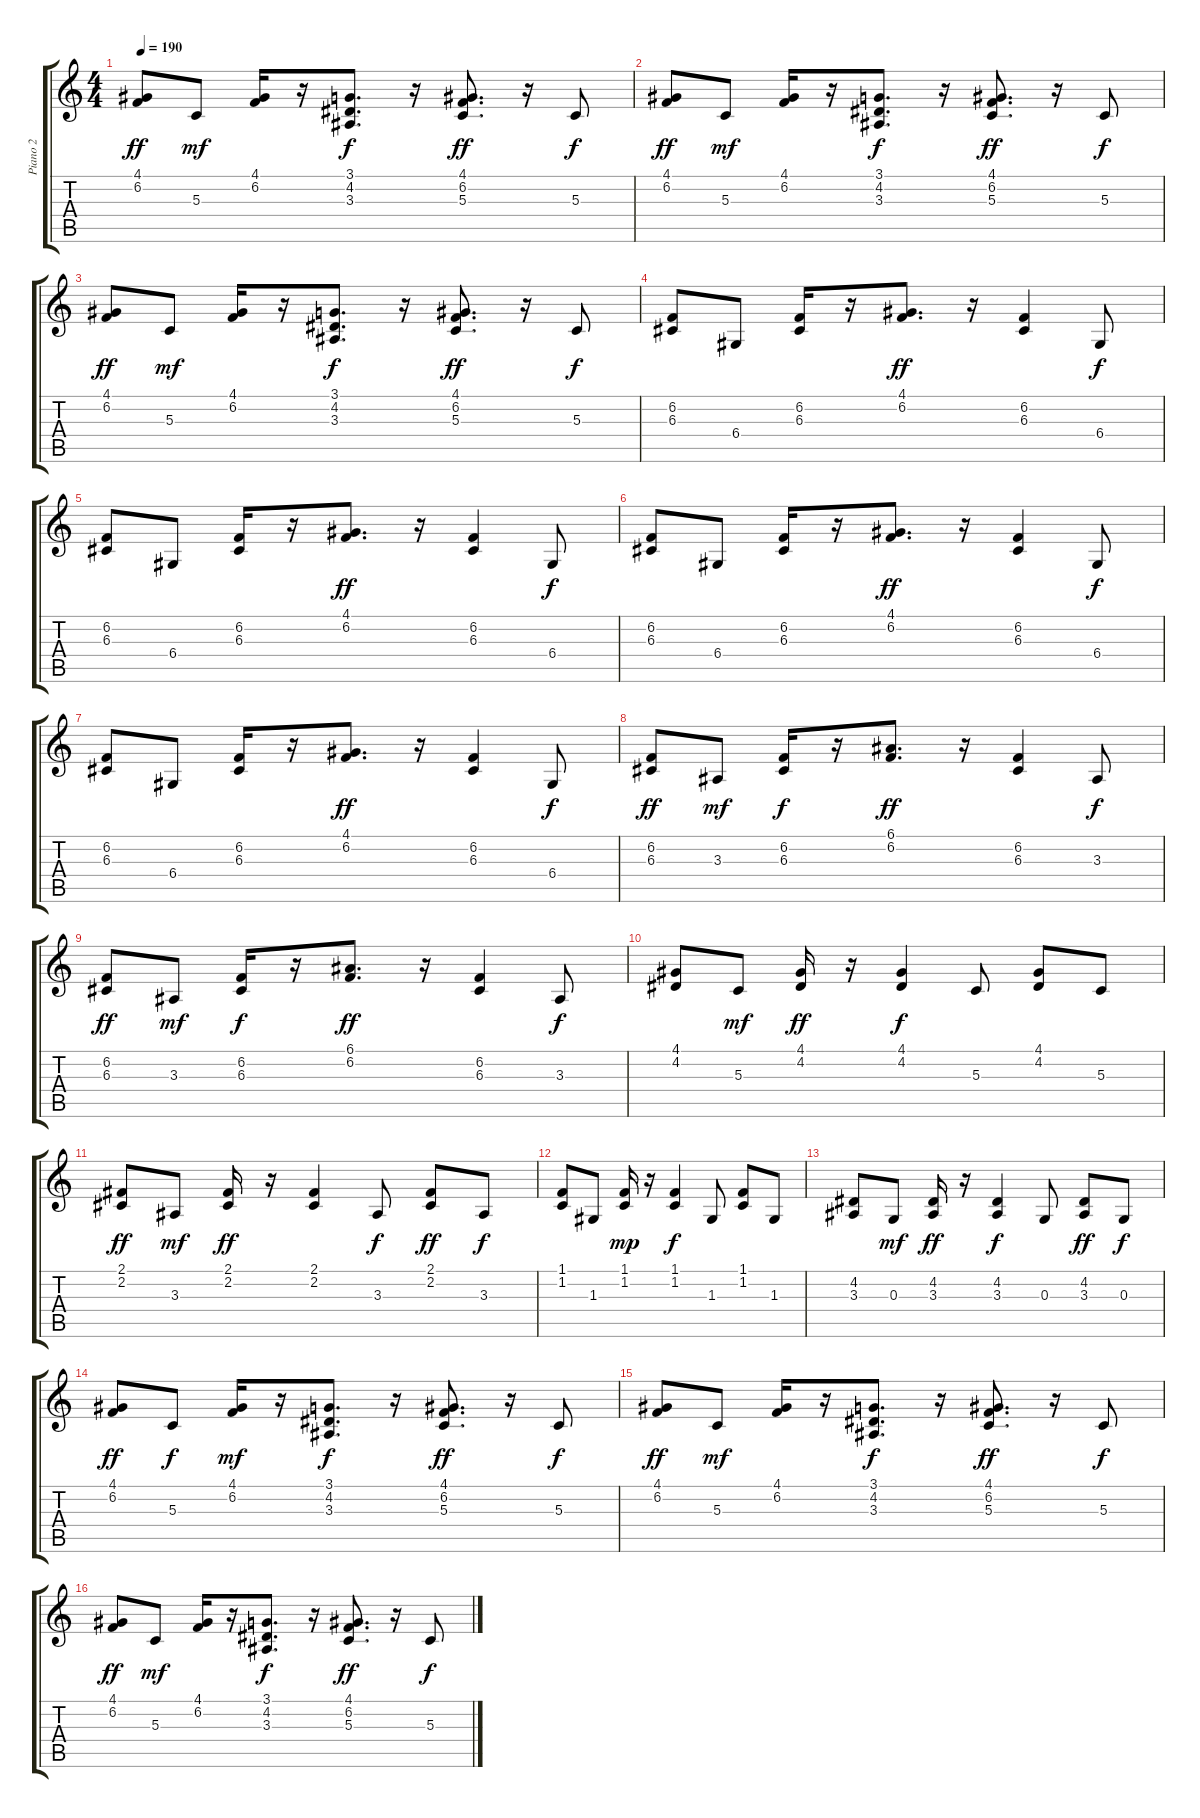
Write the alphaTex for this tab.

\track ("Piano 2" "Piano 2") {instrument brightacousticpiano}
\staff {score tabs}
\tuning (E4 B3 G3 D3 A2 E2) {hide}
\ts (4 4)
\tempo 190
\clef g2
\ks c
(4.1 6.2).8{dy ff} 5.3.8{dy mf} (4.1 6.2).16 r.16 (3.1 4.2 3.3).8{d dy f} r.16 (4.1 6.2 5.3).8{d dy ff} r.16 5.3.8{dy f} |
(4.1 6.2).8{dy ff} 5.3.8{dy mf} (4.1 6.2).16 r.16 (3.1 4.2 3.3).8{d dy f} r.16 (4.1 6.2 5.3).8{d dy ff} r.16 5.3.8{dy f} |
(4.1 6.2).8{dy ff} 5.3.8{dy mf} (4.1 6.2).16 r.16 (3.1 4.2 3.3).8{d dy f} r.16 (4.1 6.2 5.3).8{d dy ff} r.16 5.3.8{dy f} |
(6.2 6.3).8 6.4.8 (6.2 6.3).16 r.16 (4.1 6.2).8{d dy ff} r.16 (6.2 6.3).4 6.4.8{dy f} |
(6.2 6.3).8 6.4.8 (6.2 6.3).16 r.16 (4.1 6.2).8{d dy ff} r.16 (6.2 6.3).4 6.4.8{dy f} |
(6.2 6.3).8 6.4.8 (6.2 6.3).16 r.16 (4.1 6.2).8{d dy ff} r.16 (6.2 6.3).4 6.4.8{dy f} |
(6.2 6.3).8 6.4.8 (6.2 6.3).16 r.16 (4.1 6.2).8{d dy ff} r.16 (6.2 6.3).4 6.4.8{dy f} |
(6.2 6.3).8{dy ff} 3.3.8{dy mf} (6.2 6.3).16{dy f} r.16 (6.1 6.2).8{d dy ff} r.16 (6.2 6.3).4 3.3.8{dy f} |
(6.2 6.3).8{dy ff} 3.3.8{dy mf} (6.2 6.3).16{dy f} r.16 (6.1 6.2).8{d dy ff} r.16 (6.2 6.3).4 3.3.8{dy f} |
(4.1 4.2).8 5.3.8{dy mf} (4.1 4.2).16{dy ff} r.16 (4.1 4.2).4{dy f} 5.3.8 (4.1 4.2).8 5.3.8 |
(2.1 2.2).8{dy ff} 3.3.8{dy mf} (2.1 2.2).16{dy ff} r.16 (2.1 2.2).4 3.3.8{dy f} (2.1 2.2).8{dy ff} 3.3.8{dy f} |
(1.1 1.2).8 1.3.8 (1.1 1.2).16{dy mp} r.16 (1.1 1.2).4{dy f} 1.3.8 (1.1 1.2).8 1.3.8 |
(4.2 3.3).8 0.3.8{dy mf} (4.2 3.3).16{dy ff} r.16 (4.2 3.3).4{dy f} 0.3.8 (4.2 3.3).8{dy ff} 0.3.8{dy f} |
(4.1 6.2).8{dy ff} 5.3.8{dy f} (4.1 6.2).16{dy mf} r.16 (3.1 4.2 3.3).8{d dy f} r.16 (4.1 6.2 5.3).8{d dy ff} r.16 5.3.8{dy f} |
(4.1 6.2).8{dy ff} 5.3.8{dy mf} (4.1 6.2).16 r.16 (3.1 4.2 3.3).8{d dy f} r.16 (4.1 6.2 5.3).8{d dy ff} r.16 5.3.8{dy f} |
(4.1 6.2).8{dy ff} 5.3.8{dy mf} (4.1 6.2).16 r.16 (3.1 4.2 3.3).8{d dy f} r.16 (4.1 6.2 5.3).8{d dy ff} r.16 5.3.8{dy f}
